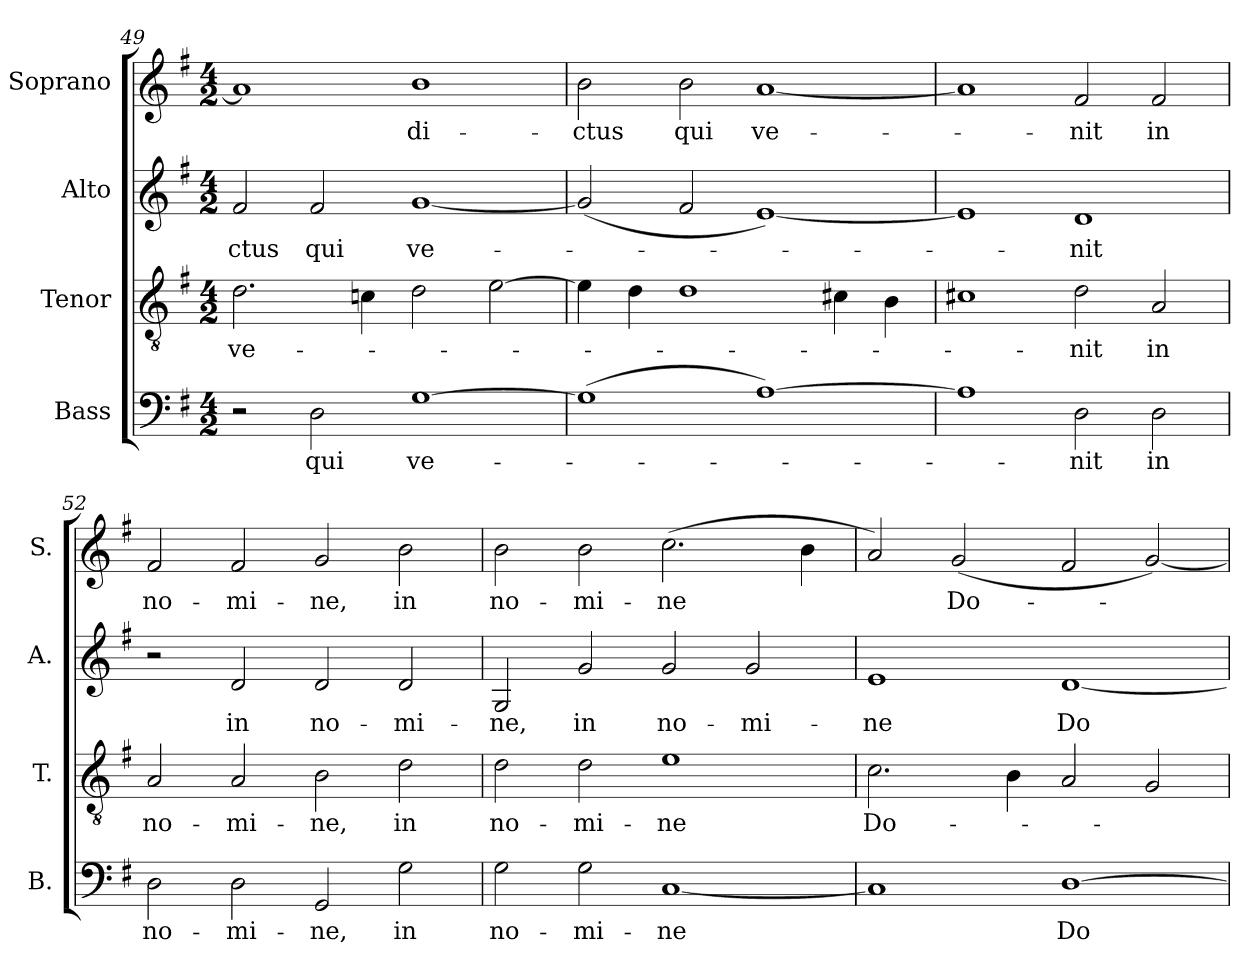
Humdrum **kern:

**kern	**text	**kern	**text	**kern	**text	**kern	**text
*part4	*part4	*part3	*part3	*part2	*part2	*part1	*part1
*staff4	*staff4	*staff3	*staff3	*staff2	*staff2	*staff1	*staff1
*I"Bass	*	*I"Tenor	*	*I"Alto	*	*I"Soprano	*
*I'B.	*	*I'T.	*	*I'A.	*	*I'S.	*
*clefF4	*	*clefGv2	*	*clefG2	*	*clefG2	*
*	*	*ITrd7c12	*	*	*	*	*
*k[f#]	*	*k[f#]	*	*k[f#]	*	*k[f#]	*
*G:	*	*G:	*	*G:	*	*G:	*
*M4/2	*	*M4/2	*	*M4/2	*	*M4/2	*
=49	=49	=49	=49	=49	=49	=49	=49
!	!	!	!LO:LY:b:color=#000000	!	!	!	!
!	!	!	!	!	!LO:LY:b:color=#000000	!	!
2r	.	2.Di\	ve-	2f#i/	-ctus	1ai]	.
!	!LO:LY:b:color=#000000	!	!	!	!	!	!
!	!	!	!	!	!LO:LY:b:color=#000000	!	!
2Di\	qui	.	.	2f#i/	qui	.	.
.	.	4Cni\	.	.	.	.	.
!	!LO:LY:b:color=#000000	!	!	!	!	!	!
!	!	!	!	!	!LO:LY:b:color=#000000	!	!
!	!	!	!	!	!	!	!LO:LY:b:color=#000000
[1Gi	ve-	2Di\	.	[1gi	ve-	1bi	-di-
.	.	[2Ei\	.	.	.	.	.
=50	=50	=50	=50	=50	=50	=50	=50
!	!	!	!	!	!	!	!LO:LY:b:color=#000000
(1Gi]	.	4Ei\]	.	(2gi/]	.	2bi\	-ctus
.	.	4Di\	.	.	.	.	.
!	!	!	!	!	!	!	!LO:LY:b:color=#000000
.	.	1Di	.	2f#i/	.	2bi\	qui
!	!	!	!	!	!	!	!LO:LY:b:color=#000000
[1Ai)	.	.	.	[1ei)	.	[1ai	ve-
.	.	4C#Xi\	.	.	.	.	.
.	.	4BBi\	.	.	.	.	.
=51	=51	=51	=51	=51	=51	=51	=51
1Ai]	.	1C#Xi	.	1ei]	.	1ai]	.
!	!LO:LY:b:color=#000000	!	!	!	!	!	!
!	!	!	!LO:LY:b:color=#000000	!	!	!	!
!	!	!	!	!	!LO:LY:b:color=#000000	!	!
!	!	!	!	!	!	!	!LO:LY:b:color=#000000
2Di\	-nit	2Di\	-nit	1di	-nit	2f#i/	-nit
!	!LO:LY:b:color=#000000	!	!	!	!	!	!
!	!	!	!LO:LY:b:color=#000000	!	!	!	!
!	!	!	!	!	!	!	!LO:LY:b:color=#000000
2Di\	in	2AAi/	in	.	.	2f#i/	in
=52	=52	=52	=52	=52	=52	=52	=52
!	!LO:LY:b:color=#000000	!	!	!	!	!	!
!	!	!	!LO:LY:b:color=#000000	!	!	!	!
!	!	!	!	!	!	!	!LO:LY:b:color=#000000
2Di\	no-	2AAi/	no-	2r	.	2f#i/	no-
!	!LO:LY:b:color=#000000	!	!	!	!	!	!
!	!	!	!LO:LY:b:color=#000000	!	!	!	!
!	!	!	!	!	!LO:LY:b:color=#000000	!	!
!	!	!	!	!	!	!	!LO:LY:b:color=#000000
2Di\	-mi-	2AAi/	-mi-	2di/	in	2f#i/	-mi-
!	!LO:LY:b:color=#000000	!	!	!	!	!	!
!	!	!	!LO:LY:b:color=#000000	!	!	!	!
!	!	!	!	!	!LO:LY:b:color=#000000	!	!
!	!	!	!	!	!	!	!LO:LY:b:color=#000000
2GGi/	-ne,	2BBi\	-ne,	2di/	no-	2gi/	-ne,
!	!LO:LY:b:color=#000000	!	!	!	!	!	!
!	!	!	!LO:LY:b:color=#000000	!	!	!	!
!	!	!	!	!	!LO:LY:b:color=#000000	!	!
!	!	!	!	!	!	!	!LO:LY:b:color=#000000
2Gi\	in	2Di\	in	2di/	-mi-	2bi\	in
=53	=53	=53	=53	=53	=53	=53	=53
!	!LO:LY:b:color=#000000	!	!	!	!	!	!
!	!	!	!LO:LY:b:color=#000000	!	!	!	!
!	!	!	!	!	!LO:LY:b:color=#000000	!	!
!	!	!	!	!	!	!	!LO:LY:b:color=#000000
2Gi\	no-	2Di\	no-	2Gi/	-ne,	2bi\	no-
!	!LO:LY:b:color=#000000	!	!	!	!	!	!
!	!	!	!LO:LY:b:color=#000000	!	!	!	!
!	!	!	!	!	!LO:LY:b:color=#000000	!	!
!	!	!	!	!	!	!	!LO:LY:b:color=#000000
2Gi\	-mi-	2Di\	-mi-	2gi/	in	2bi\	-mi-
!	!LO:LY:b:color=#000000	!	!	!	!	!	!
!	!	!	!LO:LY:b:color=#000000	!	!	!	!
!	!	!	!	!	!LO:LY:b:color=#000000	!	!
!	!	!	!	!	!	!	!LO:LY:b:color=#000000
[1Ci	-ne	1Ei	-ne	2gi/	no-	(2.cci\	-ne
!	!	!	!	!	!LO:LY:b:color=#000000	!	!
.	.	.	.	2gi/	-mi-	.	.
.	.	.	.	.	.	4bi\	.
!!LO:LB:g=z
=54	=54	=54	=54	=54	=54	=54	=54
!	!	!	!LO:LY:b:color=#000000	!	!	!	!
!	!	!	!	!	!LO:LY:b:color=#000000	!	!
1Ci]	.	2.Ci\	Do-	1ei	-ne	2ai/)	.
!	!	!	!	!	!	!	!LO:LY:b:color=#000000
.	.	.	.	.	.	(2gi/	Do-
.	.	4BBi\	.	.	.	.	.
!	!LO:LY:b:color=#000000	!	!	!	!	!	!
!	!	!	!	!	!LO:LY:b:color=#000000	!	!
[1Di	Do-	2AAi/	.	[1di	Do-	2f#i/	.
.	.	2GGi/	.	.	.	[2gi/)	.
=	=	=	=	=	=	=	=
*-	*-	*-	*-	*-	*-	*-	*-
